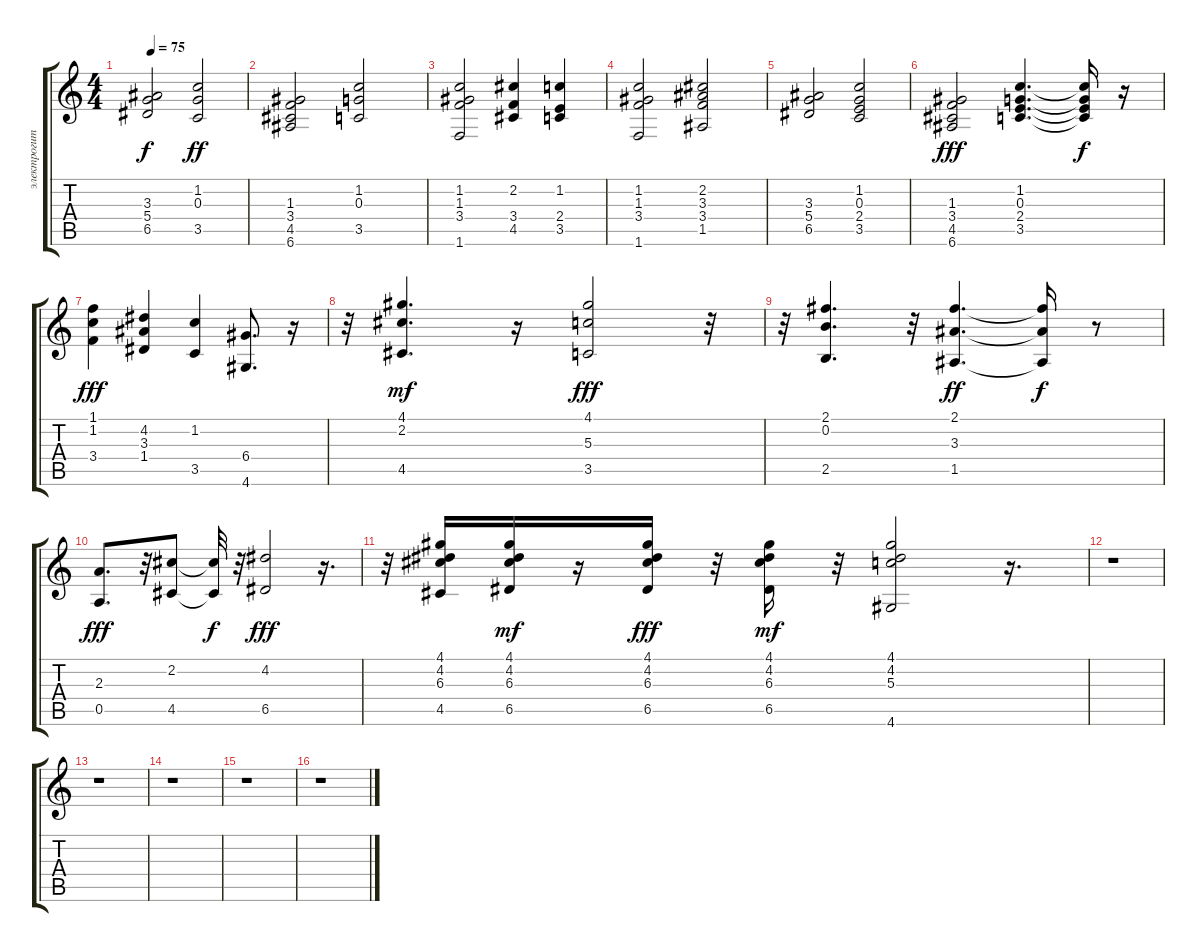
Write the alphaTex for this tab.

\track ("электрогитара 2" "электрогит") {instrument distortionguitar}
\staff {score tabs}
\tuning (E4 B3 G3 D3 A2 E2) {hide}
\ts (4 4)
\tempo 75
\clef g2
\ks c
(3.3 5.4 6.5).2{dy f} (1.2 0.3 3.5).2{dy ff} |
(1.3 3.4 4.5 6.6).2 (1.2 0.3 3.5).2 |
(1.2 1.3 3.4 1.6).2 (2.2 3.4 4.5).4 (1.2 2.4 3.5).4 |
(1.2 1.3 3.4 1.6).2 (2.2 3.3 3.4 1.5).2 |
(3.3 5.4 6.5).2 (1.2 0.3 2.4 3.5).2 |
(1.3 3.4 4.5 6.6).2{dy fff} (1.2 0.3 2.4 3.5).4{d} (1.2{t} 0.3{t} 2.4{t} 3.5{t}).16{dy f} r.16 |
(1.1 1.2 3.4).4{dy fff} (4.2 3.3 1.4).4 (1.2 3.5).4 (6.4 4.6).8{d} r.16 |
r.32 (4.1 2.2 4.5).4{d dy mf} r.16 (4.1 5.3 3.5).2{dy fff} r.32 |
r.32 (2.1 0.2 2.5).4{d} r.32 (2.1 3.3 1.5).4{d dy ff} (2.1{t} 3.3{t} 1.5{t}).16{dy f} r.8 |
(2.3 0.5).8{d dy fff} r.32 (2.2 4.5).8 (2.2{t} 4.5{t}).32{dy f} r.32 (4.2 6.5).2{dy fff} r.16{d} |
r.32 (4.1 4.2 6.3 4.5).16 (4.1 4.2 6.3 6.5).16{dy mf} r.16 (4.1 4.2 6.3 6.5).16{dy fff} r.32 (4.1 4.2 6.3 6.5).16{dy mf} r.32 (4.1 4.2 5.3 4.6).2 r.16{d} |
r.1 |
r.1 |
r.1 |
r.1 |
r.1
